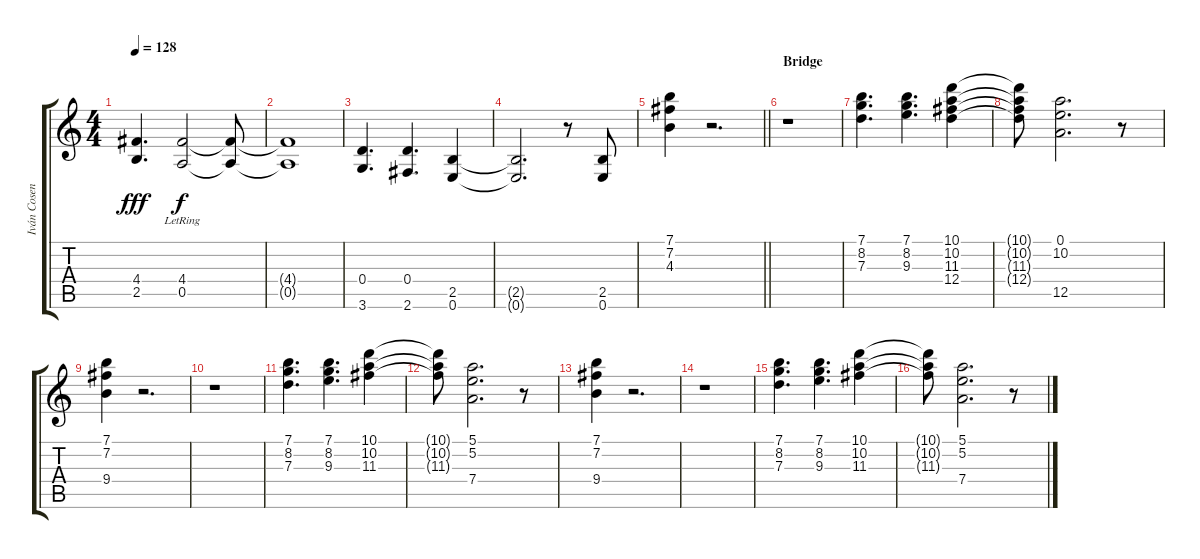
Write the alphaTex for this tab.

\track ("Iván Cosentino" "Iván Cosen") {instrument acousticguitarsteel}
\staff {score tabs}
\tuning (E4 B3 G3 D3 A2 E2) {hide}
\ts (4 4)
\tempo 128
\clef g2
\ks c
(4.4 2.5).4{d dy fff} (4.4{lr} 0.5{lr}).2{dy f} (4.4{t} 0.5{t}).8 |
(4.4{t} 0.5{t}).1 |
(0.4 3.6).4{d} (0.4 2.6).4{d} (2.5 0.6).4 |
(2.5{t} 0.6{t}).2{d} r.8 (2.5 0.6).8 |
\barLineRight lightlight
(7.1 7.2 4.3).4 r.2{d} |
\section ("" "Bridge")
r.1 |
(7.1 8.2 7.3).4{d} (7.1 8.2 9.3).4{d} (10.1 10.2 11.3 12.4).4 |
(10.1{t} 10.2{t} 11.3{t} 12.4{t}).8 (0.1 10.2 12.5).2{d} r.8 |
(7.1 7.2 9.4).4 r.2{d} |
r.1 |
(7.1 8.2 7.3).4{d} (7.1 8.2 9.3).4{d} (10.1 10.2 11.3).4 |
(10.1{t} 10.2{t} 11.3{t}).8 (5.1 5.2 7.4).2{d} r.8 |
(7.1 7.2 9.4).4 r.2{d} |
r.1 |
(7.1 8.2 7.3).4{d} (7.1 8.2 9.3).4{d} (10.1 10.2 11.3).4 |
(10.1{t} 10.2{t} 11.3{t}).8 (5.1 5.2 7.4).2{d} r.8
